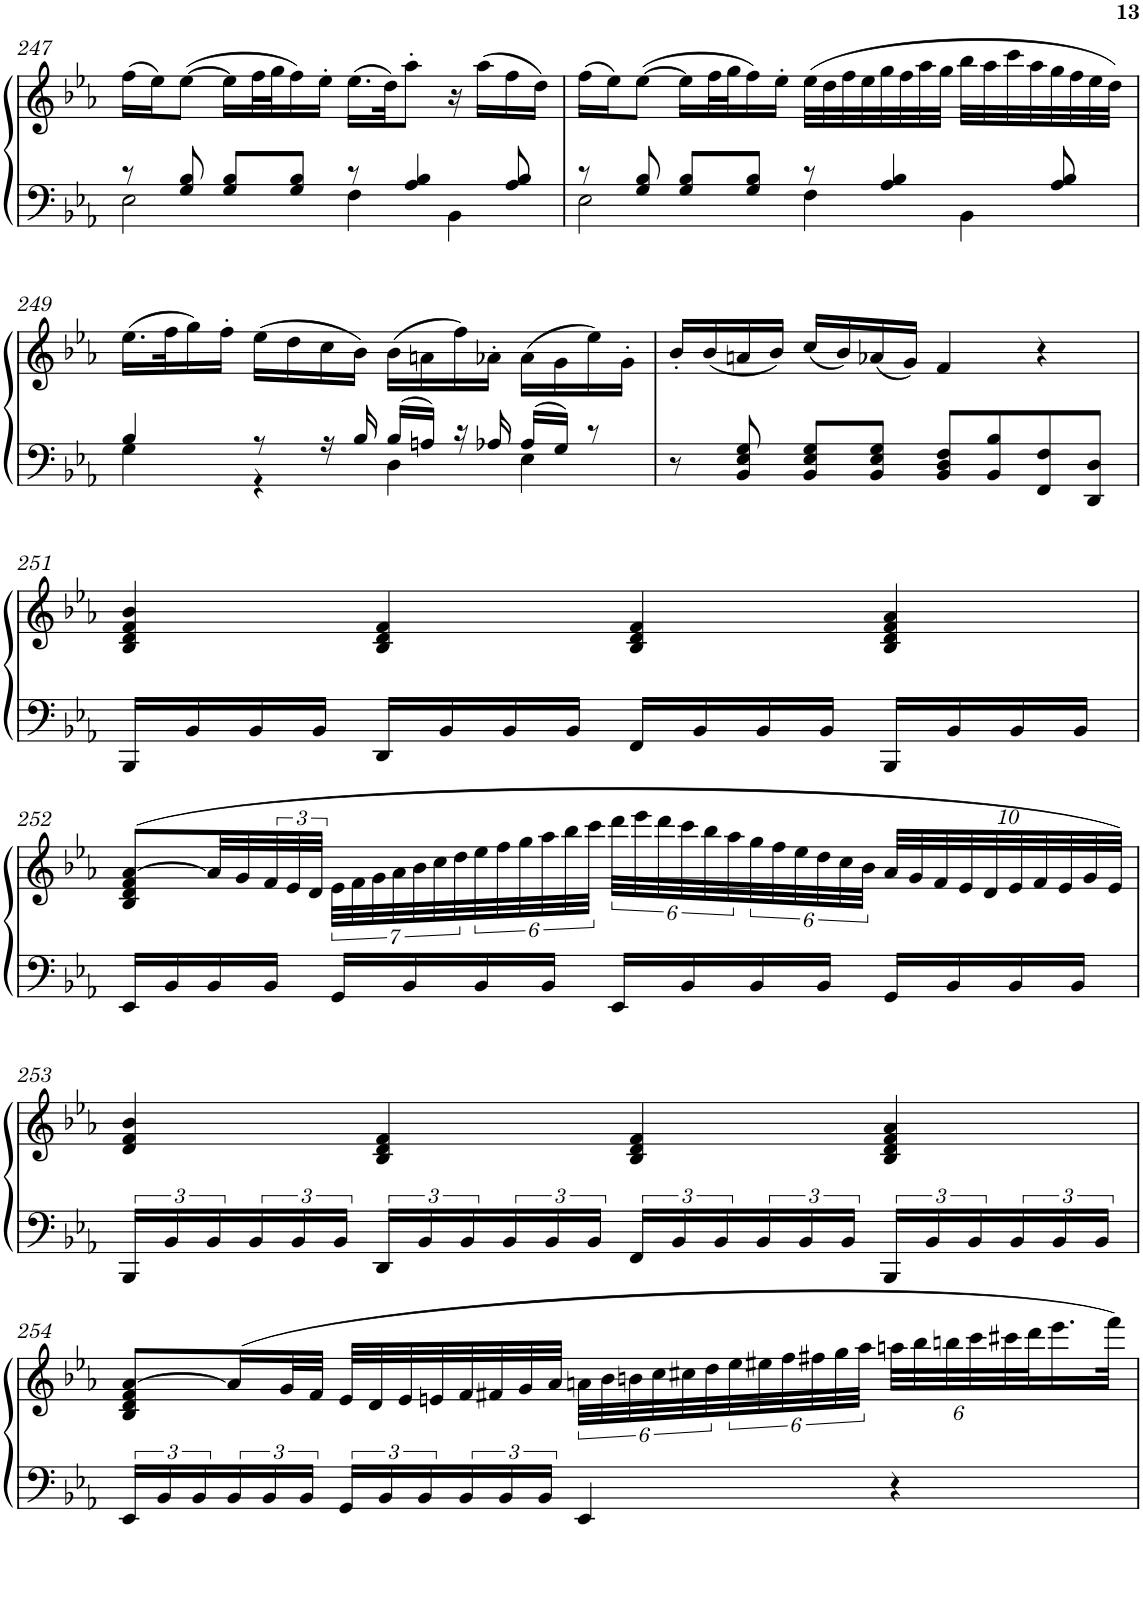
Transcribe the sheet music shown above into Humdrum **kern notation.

**kern	**kern
*part1	*part1
*staff2	*staff1
*I"Piano	*
*I'Pno.	*
!!LO:PB:g=z
*clefF4	*clefG2
*k[b-e-a-]	*k[b-e-a-]
*E-:	*E-:
*M4/4	*M4/4
=247	=247
*^	*
8r	2E-\	(>16ff\LL
.	.	16ee-\J)
8G/ 8B-/	.	(>[8ee-\J
8G/ 8B-/L	.	16ee-\LL]
.	.	32ff\L
.	.	32gg\J
8G/ 8B-/J	.	16ff\)
.	.	16ee-'\JJ
8r	4F\	(>16.ee-\LL
.	.	32dd\JK)
4A-/ 4B-/	.	8aa-'\J
.	4BB-\	16r
.	.	(>16aa-\LL
8A-/ 8B-/	.	16ff\
.	.	16dd\JJ)
=248	=248	=248
8r	2E-\	(>16ff\LL
.	.	16ee-\J)
8G/ 8B-/	.	(>[8ee-\J
8G/ 8B-/L	.	16ee-\LL]
.	.	32ff\L
.	.	32gg\J
8G/ 8B-/J	.	16ff\)
.	.	16ee-'\JJ
8r	4F\	(>32ee-\LLL
.	.	32dd\
.	.	32ff\
.	.	32ee-\
4A-/ 4B-/	.	32gg\
.	.	32ff\
.	.	32aa-\
.	.	32gg\JJJ
.	4BB-\	32bb-\LLL
.	.	32aa-\
.	.	32ccc\
.	.	32aa-\
8A-/ 8B-/	.	32gg\
.	.	32ff\
.	.	32ee-\
.	.	32dd\JJJ)
!!LO:LB:g=z
=249	=249	=249
4B-/	4G\	(>16.ee-\LL
.	.	32ff\K
.	.	16gg\)
.	.	16ff'\JJ
8r	4r	(>16ee-\LL
.	.	16dd\
16r	.	16cc\
16B-/	.	16b-\JJ)
16B-/LL	4D\	(>16b-\LL
16An/JJ	.	16an\
16r	.	16ff\)
16A-X/	.	16a-X'\JJ
16A-/LL	4E-\	(>16a-\LL
16G/JJ	.	16g\
8r	.	16ee-\)
.	.	16g'\JJ
=250	=250	=250
8r	8ryy	16b-'/LL
.	.	(<16b-/
8BB-/ 8E-/ 8G/	2..ryy	16an/
.	.	16b-/JJ)
8BB-/ 8E-/ 8G/L	.	(<16cc/LL
.	.	16b-/)
8BB-/ 8E-/ 8G/J	.	(<16a-X/
.	.	16g/JJ)
8BB-/ 8D/ 8F/L	.	4f/
8BB-/ 8B-/	.	.
8FF/ 8F/	.	4r
8DD/ 8D/J	.	.
*v	*v	*
!!LO:LB:g=z
=251	=251
16BBB-/LL	4B-/ 4d/ 4f/ 4b-/
16BB-/	.
16BB-/	.
16BB-/JJ	.
16DD/LL	4B-/ 4d/ 4f/
16BB-/	.
16BB-/	.
16BB-/JJ	.
16FF/LL	4B-/ 4d/ 4f/
16BB-/	.
16BB-/	.
16BB-/JJ	.
16BBB-/LL	4B-/ 4d/ 4f/ 4a-/
16BB-/	.
16BB-/	.
16BB-/JJ	.
!!LO:LB:g=z
=252	=252
16EE-/LL	(>8B-/ 8d/ 8f/ [8a-/L
16BB-/	.
16BB-/	32a-/LL]
.	32g/
16BB-/JJ	48f/
.	48e-/
.	48d/JJJ
16GG/LL	56e-\LLL
.	56f\
.	56g\
.	56a-\
16BB-/	.
.	56b-\
.	56cc\
.	56dd\
16BB-/	48ee-\
.	48ff\
.	48gg\
16BB-/JJ	48aa-\
.	48bb-\
.	48ccc\JJJ
16EE-/LL	48ddd\LLL
.	48eee-\
.	48ddd\
16BB-/	48ccc\
.	48bb-\
.	48aa-\
16BB-/	48gg\
.	48ff\
.	48ee-\
16BB-/JJ	48dd\
.	48cc\
.	48b-\JJJ
*	*Xbrackettup
16GG/LL	40a-/LLL
.	40g/
.	40f/
16BB-/	.
.	40e-/
.	40d/
16BB-/	40e-/
.	40f/
.	40e-/
16BB-/JJ	.
.	40g/
.	40e-/JJJ)
!!LO:LB:g=z
=253	=253
24BBB-/LL	4d/ 4f/ 4b-/
24BB-/	.
24BB-/	.
24BB-/	.
24BB-/	.
24BB-/JJ	.
24DD/LL	4B-/ 4d/ 4f/
24BB-/	.
24BB-/	.
24BB-/	.
24BB-/	.
24BB-/JJ	.
24FF/LL	4B-/ 4d/ 4f/
24BB-/	.
24BB-/	.
24BB-/	.
24BB-/	.
24BB-/JJ	.
24BBB-/LL	4B-/ 4d/ 4f/ 4a-/
24BB-/	.
24BB-/	.
24BB-/	.
24BB-/	.
24BB-/JJ	.
!!LO:LB:g=z
=254	=254
24EE-/LL	8B-/ 8d/ 8f/ [8a-/L
24BB-/	.
24BB-/	.
24BB-/	(>16a-/L]
24BB-/	.
.	32g/L
24BB-/JJ	.
.	32f/JJJ
24GG/LL	32e-/LLL
.	32d/
24BB-/	.
.	32e-/
24BB-/	.
.	32en/
24BB-/	32f/
.	32f#X/
24BB-/	.
.	32g/
24BB-/JJ	.
.	32a-/JJJ
*	*brackettup
4EE-/	48an\LLL
.	48b-\
.	48bn\
.	48cc\
.	48cc#X\
.	48dd\
.	48ee-\
.	48ee#X\
.	48ff\
.	48ff#X\
.	48gg\
.	48aa-\JJJ
*	*Xbrackettup
4r	48aan\LLL
.	48bb-\
.	48bbn\
.	48ccc\
.	48ccc#X\
.	48ddd\J
.	16.eee-\
.	32fff\JJk)
=	=
*-	*-
